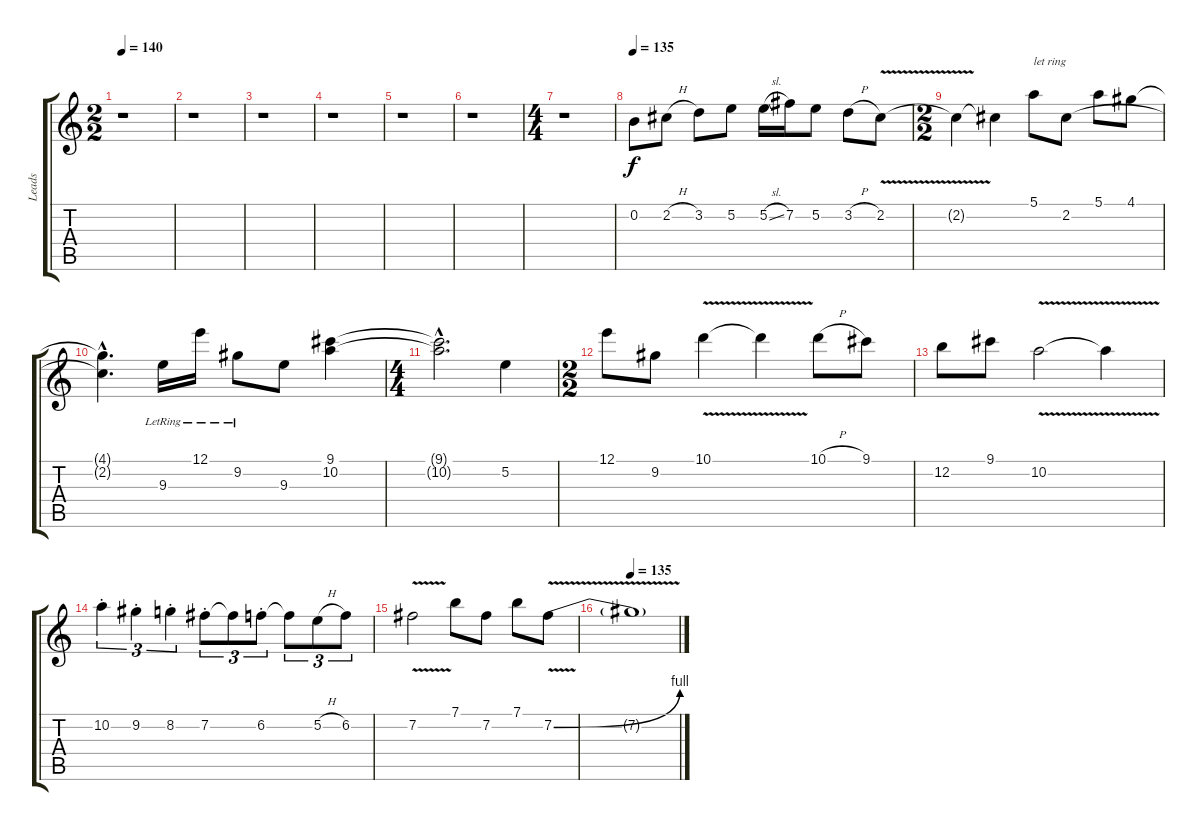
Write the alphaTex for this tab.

\track ("Leads" "Leads") {instrument distortionguitar}
\staff {score tabs}
\tuning (E4 B3 G3 D3 A2 E2) {hide}
\ts (2 2)
\tempo 140
\clef g2
\ks c
r.1{dy f} |
r.1 |
r.1 |
r.1 |
r.1 |
r.1 |
\ts (4 4)
r.1 |
\tempo 135
0.2.8 2.2{h}.8 3.2.8 5.2.8 5.2{sl}.16 7.2.16 5.2.8 3.2{h}.8 2.2{v}.8 |
\ts (2 2)
2.2{t}.4 2.2{t}.4 5.1.8{txt "let ring"} 2.2.8 5.1.8 4.1.8 |
(4.1{hac t} 2.2{hac t}).4{d} 9.3{lr}.16 12.1{lr}.16 9.2{lr}.8 9.3.8 (9.1 10.2).4 |
\ts (4 4)
(9.1{hac t} 10.2{hac t}).2{d} 5.2.4 |
\ts (2 2)
12.1.8 9.2.8 10.1{v}.4 10.1{t}.4 10.1{h}.8 9.1.8 |
12.2.8 9.1.8 10.2{v}.2 10.2{t}.4 |
10.2{st}.4{tu (3 2)} 9.2{st}.4{tu (3 2)} 8.2{st}.4{tu (3 2)} 7.2{st}.8{tu (3 2)} 7.2{t}.8{tu (3 2)} 6.2{st}.8{tu (3 2)} 6.2{t}.8{tu (3 2)} 5.2{h}.8{tu (3 2)} 6.2.8{tu (3 2)} |
7.2{v}.2 7.1.8 7.2.8 7.1.8 7.2{be (bend 0 0 60 4) v}.8 |
\tempo 135
7.2{t}.1
